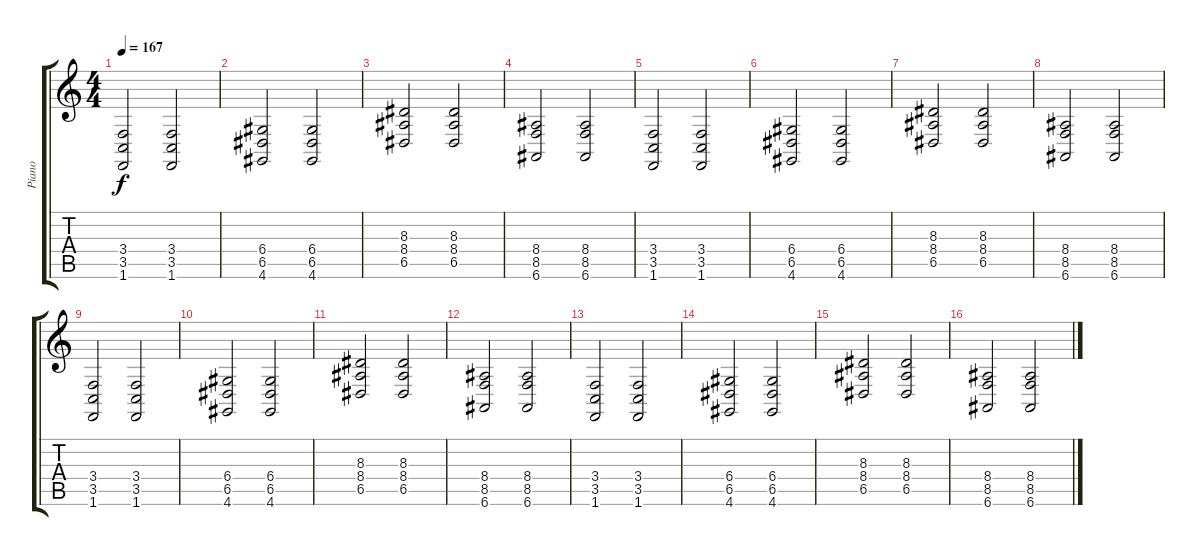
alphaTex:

\track ("Piano" "Piano") {instrument brightacousticpiano}
\staff {score tabs}
\tuning (E4 B3 G3 D3 A2 E2) {hide}
\ts (4 4)
\tempo 167
\clef g2
\ks c
(3.4 3.5 1.6).2{dy f} (3.4 3.5 1.6).2 |
(6.4 6.5 4.6).2 (6.4 6.5 4.6).2 |
(8.3 8.4 6.5).2 (8.3 8.4 6.5).2 |
(8.4 8.5 6.6).2 (8.4 8.5 6.6).2 |
(3.4 3.5 1.6).2 (3.4 3.5 1.6).2 |
(6.4 6.5 4.6).2 (6.4 6.5 4.6).2 |
(8.3 8.4 6.5).2 (8.3 8.4 6.5).2 |
(8.4 8.5 6.6).2 (8.4 8.5 6.6).2 |
(3.4 3.5 1.6).2 (3.4 3.5 1.6).2 |
(6.4 6.5 4.6).2 (6.4 6.5 4.6).2 |
(8.3 8.4 6.5).2 (8.3 8.4 6.5).2 |
(8.4 8.5 6.6).2 (8.4 8.5 6.6).2 |
(3.4 3.5 1.6).2 (3.4 3.5 1.6).2 |
(6.4 6.5 4.6).2 (6.4 6.5 4.6).2 |
(8.3 8.4 6.5).2 (8.3 8.4 6.5).2 |
(8.4 8.5 6.6).2 (8.4 8.5 6.6).2
